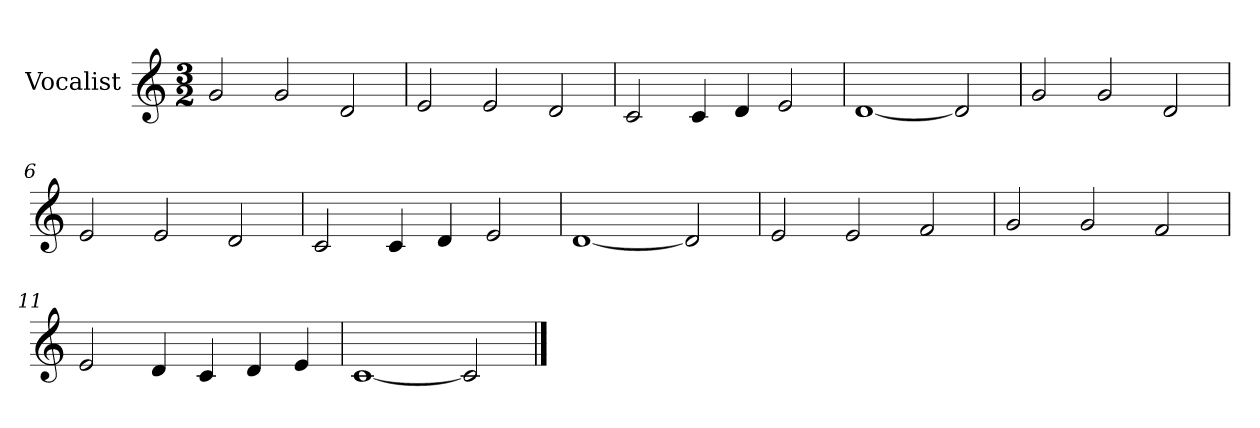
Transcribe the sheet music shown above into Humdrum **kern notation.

**kern
*part1
*staff1
*I"Vocalist
*k[]
*C:
*M3/2
=1
2g
2g
2d
=2
2e
2e
2d
=3
2c
4c
4d
2e
=4
[1d
2d]
=5
2g
2g
2d
=6
2e
2e
2d
=7
2c
4c
4d
2e
=8
[1d
2d]
=9
2e
2e
2f
=10
2g
2g
2f
=11
2e
4d
4c
4d
4e
=12
[1c
2c]
==
*-
